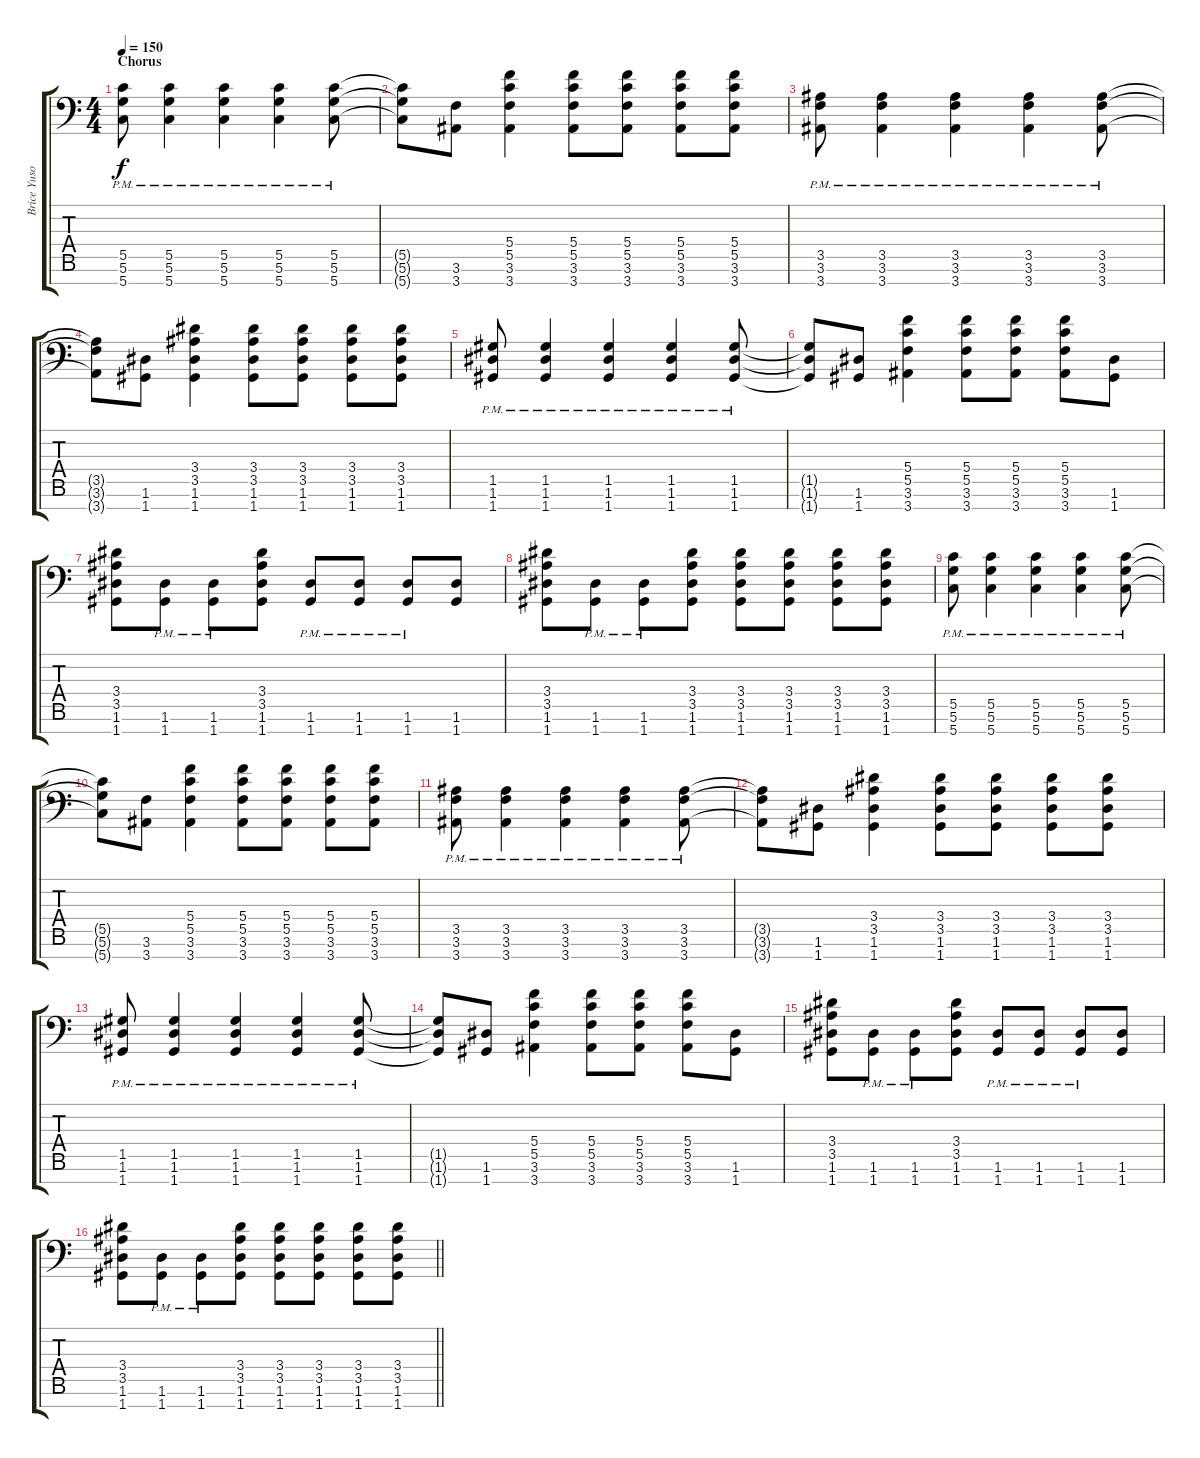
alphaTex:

\track ("Brice Yuson (Rythm)" "Brice Yuso") {instrument distortionguitar}
\staff {score tabs}
\tuning (D4 A3 F3 C3 G2 D2 G1) {hide}
\ts (4 4)
\section ("" "Chorus")
\tempo 150
\clef f4
\ks c
(5.5{pm} 5.6{pm} 5.7{pm}).8{dy f} (5.5{pm} 5.6{pm} 5.7).4 (5.5{pm} 5.6{pm} 5.7{pm}).4 (5.5 5.6 5.7{pm}).4 (5.5{pm} 5.6{pm} 5.7{pm}).8 |
(5.5{t} 5.6{t} 5.7{t}).8 (3.6 3.7).8 (5.4 5.5 3.6 3.7).4 (5.4 5.5 3.6 3.7).8 (5.4 5.5 3.6 3.7).8 (5.4 5.5 3.6 3.7).8 (5.4 5.5 3.6 3.7).8 |
(3.5{pm} 3.6{pm} 3.7{pm}).8 (3.5{pm} 3.6 3.7).4 (3.5{pm} 3.6{pm} 3.7{pm}).4 (3.5 3.6 3.7{pm}).4 (3.5{pm} 3.6{pm} 3.7{pm}).8 |
(3.5{t} 3.6{t} 3.7{t}).8 (1.6 1.7).8 (3.4 3.5 1.6 1.7).4 (3.4 3.5 1.6 1.7).8 (3.4 3.5 1.6 1.7).8 (3.4 3.5 1.6 1.7).8 (3.4 3.5 1.6 1.7).8 |
(1.5{pm} 1.6{pm} 1.7{pm}).8 (1.5{pm} 1.6{pm} 1.7).4 (1.5{pm} 1.6{pm} 1.7{pm}).4 (1.5 1.6 1.7{pm}).4 (1.5{pm} 1.6{pm} 1.7{pm}).8 |
(1.5{t} 1.6{t} 1.7{t}).8 (1.6 1.7).8 (5.4 5.5 3.6 3.7).4 (5.4 5.5 3.6 3.7).8 (5.4 5.5 3.6 3.7).8 (5.4 5.5 3.6 3.7).8 (1.6 1.7).8 |
(3.4 3.5 1.6 1.7).8 (1.6{pm} 1.7{pm}).8 (1.6{pm} 1.7{pm}).8 (3.4 3.5 1.6 1.7).8 (1.6{pm} 1.7{pm}).8 (1.6{pm} 1.7{pm}).8 (1.6{pm} 1.7{pm}).8 (1.6 1.7).8 |
(3.4 3.5 1.6 1.7).8 (1.6{pm} 1.7{pm}).8 (1.6{pm} 1.7{pm}).8 (3.4 3.5 1.6 1.7).8 (3.4 3.5 1.6 1.7).8 (3.4 3.5 1.6 1.7).8 (3.4 3.5 1.6 1.7).8 (3.4 3.5 1.6 1.7).8 |
(5.5{pm} 5.6{pm} 5.7{pm}).8 (5.5{pm} 5.6{pm} 5.7).4 (5.5{pm} 5.6{pm} 5.7{pm}).4 (5.5 5.6 5.7{pm}).4 (5.5{pm} 5.6{pm} 5.7{pm}).8 |
(5.5{t} 5.6{t} 5.7{t}).8 (3.6 3.7).8 (5.4 5.5 3.6 3.7).4 (5.4 5.5 3.6 3.7).8 (5.4 5.5 3.6 3.7).8 (5.4 5.5 3.6 3.7).8 (5.4 5.5 3.6 3.7).8 |
(3.5{pm} 3.6{pm} 3.7{pm}).8 (3.5{pm} 3.6 3.7).4 (3.5{pm} 3.6{pm} 3.7{pm}).4 (3.5 3.6 3.7{pm}).4 (3.5{pm} 3.6{pm} 3.7{pm}).8 |
(3.5{t} 3.6{t} 3.7{t}).8 (1.6 1.7).8 (3.4 3.5 1.6 1.7).4 (3.4 3.5 1.6 1.7).8 (3.4 3.5 1.6 1.7).8 (3.4 3.5 1.6 1.7).8 (3.4 3.5 1.6 1.7).8 |
(1.5{pm} 1.6{pm} 1.7{pm}).8 (1.5{pm} 1.6{pm} 1.7).4 (1.5{pm} 1.6{pm} 1.7{pm}).4 (1.5 1.6 1.7{pm}).4 (1.5{pm} 1.6{pm} 1.7{pm}).8 |
(1.5{t} 1.6{t} 1.7{t}).8 (1.6 1.7).8 (5.4 5.5 3.6 3.7).4 (5.4 5.5 3.6 3.7).8 (5.4 5.5 3.6 3.7).8 (5.4 5.5 3.6 3.7).8 (1.6 1.7).8 |
(3.4 3.5 1.6 1.7).8 (1.6{pm} 1.7{pm}).8 (1.6{pm} 1.7{pm}).8 (3.4 3.5 1.6 1.7).8 (1.6{pm} 1.7{pm}).8 (1.6{pm} 1.7{pm}).8 (1.6{pm} 1.7{pm}).8 (1.6 1.7).8 |
\barLineRight lightlight
(3.4 3.5 1.6 1.7).8 (1.6{pm} 1.7{pm}).8 (1.6{pm} 1.7{pm}).8 (3.4 3.5 1.6 1.7).8 (3.4 3.5 1.6 1.7).8 (3.4 3.5 1.6 1.7).8 (3.4 3.5 1.6 1.7).8 (3.4 3.5 1.6 1.7).8
